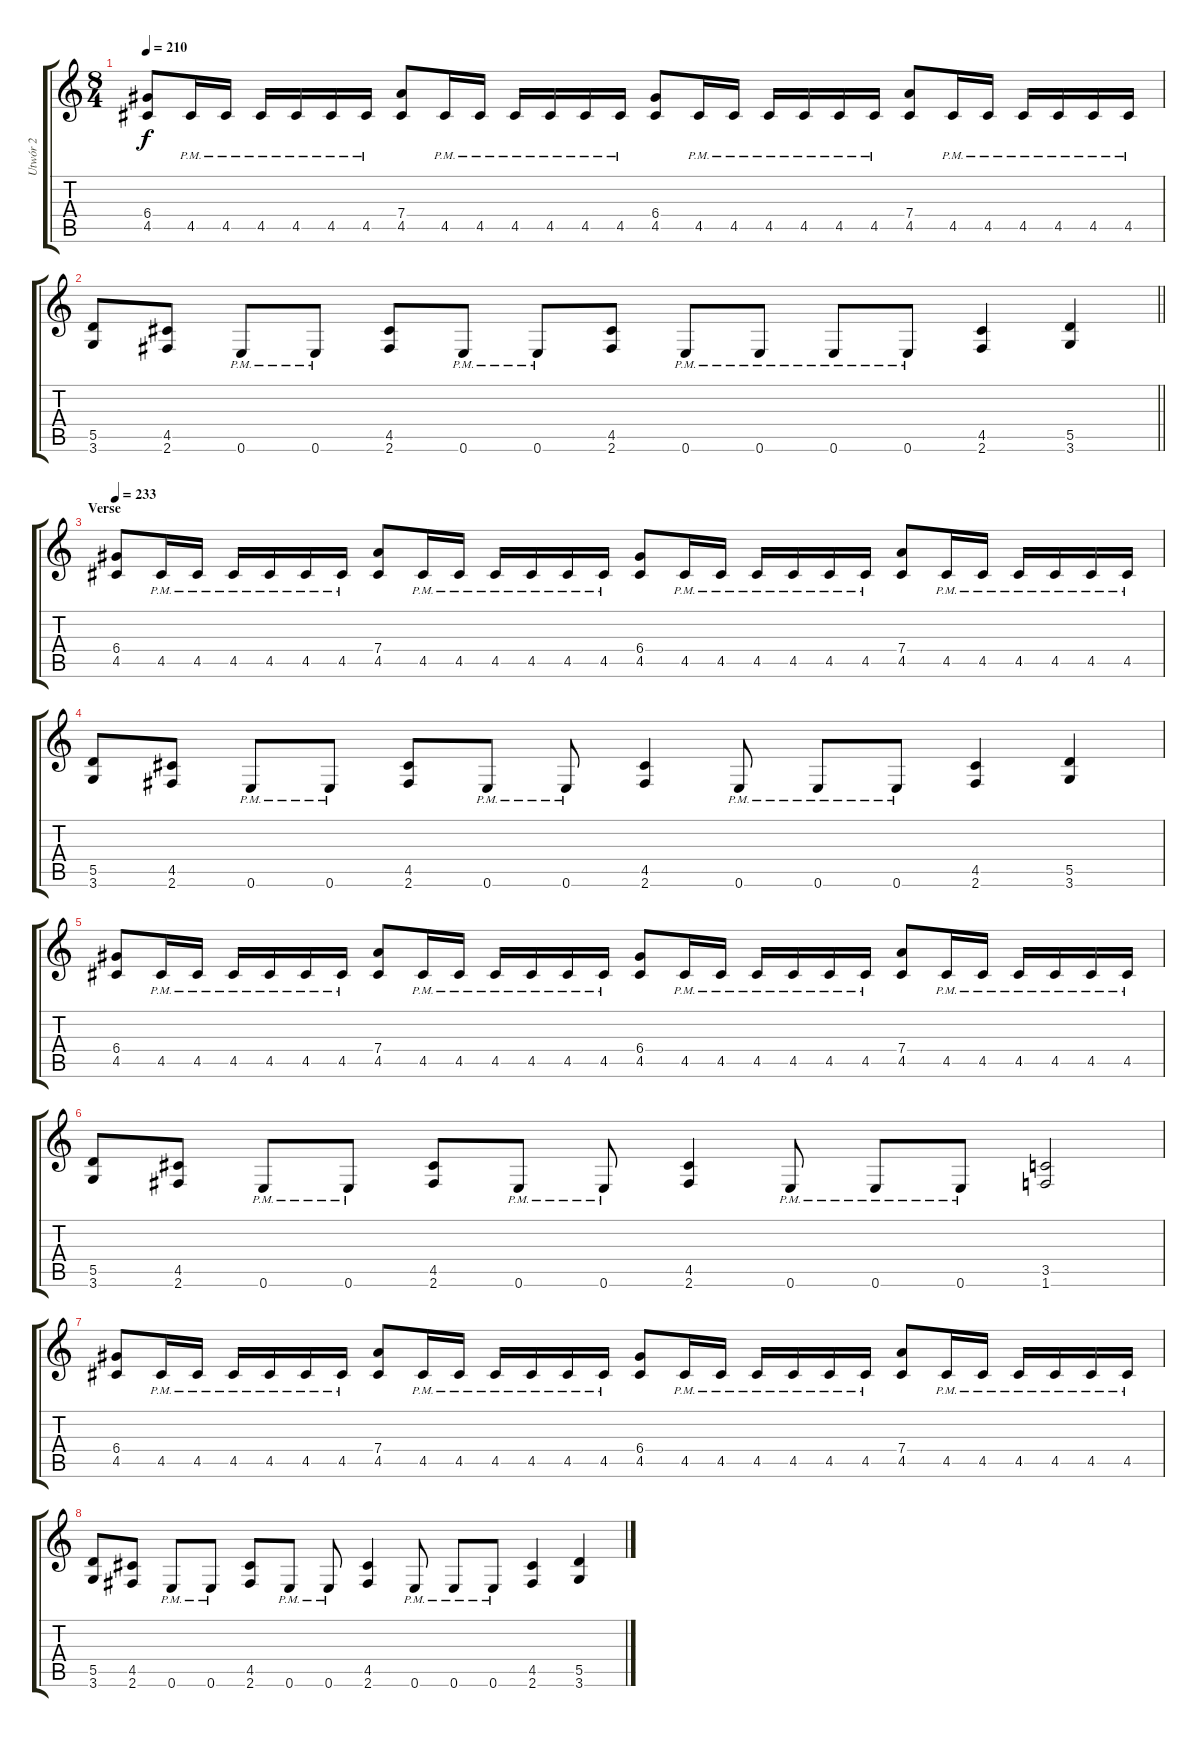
\track ("Utwór 2" "Utwór 2") {instrument distortionguitar}
\staff {score tabs}
\tuning (E4 B3 G3 D3 A2 E2) {hide}
\ts (8 4)
\tempo 210
\clef g2
\ks c
(6.4 4.5).8{dy f} 4.5{pm}.16 4.5{pm}.16 4.5{pm}.16 4.5{pm}.16 4.5{pm}.16 4.5{pm}.16 (7.4 4.5).8 4.5{pm}.16 4.5{pm}.16 4.5{pm}.16 4.5{pm}.16 4.5{pm}.16 4.5{pm}.16 (6.4 4.5).8 4.5{pm}.16 4.5{pm}.16 4.5{pm}.16 4.5{pm}.16 4.5{pm}.16 4.5{pm}.16 (7.4 4.5).8 4.5{pm}.16 4.5{pm}.16 4.5{pm}.16 4.5{pm}.16 4.5{pm}.16 4.5{pm}.16 |
\barLineRight lightlight
(5.5 3.6).8 (4.5 2.6).8 0.6{pm}.8 0.6{pm}.8 (4.5 2.6).8 0.6{pm}.8 0.6{pm}.8 (4.5 2.6).8 0.6{pm}.8 0.6{pm}.8 0.6{pm}.8 0.6{pm}.8 (4.5 2.6).4 (5.5 3.6).4 |
\section ("" "Verse")
\tempo 233
(6.4 4.5).8 4.5{pm}.16 4.5{pm}.16 4.5{pm}.16 4.5{pm}.16 4.5{pm}.16 4.5{pm}.16 (7.4 4.5).8 4.5{pm}.16 4.5{pm}.16 4.5{pm}.16 4.5{pm}.16 4.5{pm}.16 4.5{pm}.16 (6.4 4.5).8 4.5{pm}.16 4.5{pm}.16 4.5{pm}.16 4.5{pm}.16 4.5{pm}.16 4.5{pm}.16 (7.4 4.5).8 4.5{pm}.16 4.5{pm}.16 4.5{pm}.16 4.5{pm}.16 4.5{pm}.16 4.5{pm}.16 |
(5.5 3.6).8 (4.5 2.6).8 0.6{pm}.8 0.6{pm}.8 (4.5 2.6).8 0.6{pm}.8 0.6{pm}.8 (4.5 2.6).4 0.6{pm}.8 0.6{pm}.8 0.6{pm}.8 (4.5 2.6).4 (5.5 3.6).4 |
(6.4 4.5).8 4.5{pm}.16 4.5{pm}.16 4.5{pm}.16 4.5{pm}.16 4.5{pm}.16 4.5{pm}.16 (7.4 4.5).8 4.5{pm}.16 4.5{pm}.16 4.5{pm}.16 4.5{pm}.16 4.5{pm}.16 4.5{pm}.16 (6.4 4.5).8 4.5{pm}.16 4.5{pm}.16 4.5{pm}.16 4.5{pm}.16 4.5{pm}.16 4.5{pm}.16 (7.4 4.5).8 4.5{pm}.16 4.5{pm}.16 4.5{pm}.16 4.5{pm}.16 4.5{pm}.16 4.5{pm}.16 |
(5.5 3.6).8 (4.5 2.6).8 0.6{pm}.8 0.6{pm}.8 (4.5 2.6).8 0.6{pm}.8 0.6{pm}.8 (4.5 2.6).4 0.6{pm}.8 0.6{pm}.8 0.6{pm}.8 (3.5 1.6).2 |
(6.4 4.5).8 4.5{pm}.16 4.5{pm}.16 4.5{pm}.16 4.5{pm}.16 4.5{pm}.16 4.5{pm}.16 (7.4 4.5).8 4.5{pm}.16 4.5{pm}.16 4.5{pm}.16 4.5{pm}.16 4.5{pm}.16 4.5{pm}.16 (6.4 4.5).8 4.5{pm}.16 4.5{pm}.16 4.5{pm}.16 4.5{pm}.16 4.5{pm}.16 4.5{pm}.16 (7.4 4.5).8 4.5{pm}.16 4.5{pm}.16 4.5{pm}.16 4.5{pm}.16 4.5{pm}.16 4.5{pm}.16 |
(5.5 3.6).8 (4.5 2.6).8 0.6{pm}.8 0.6{pm}.8 (4.5 2.6).8 0.6{pm}.8 0.6{pm}.8 (4.5 2.6).4 0.6{pm}.8 0.6{pm}.8 0.6{pm}.8 (4.5 2.6).4 (5.5 3.6).4
